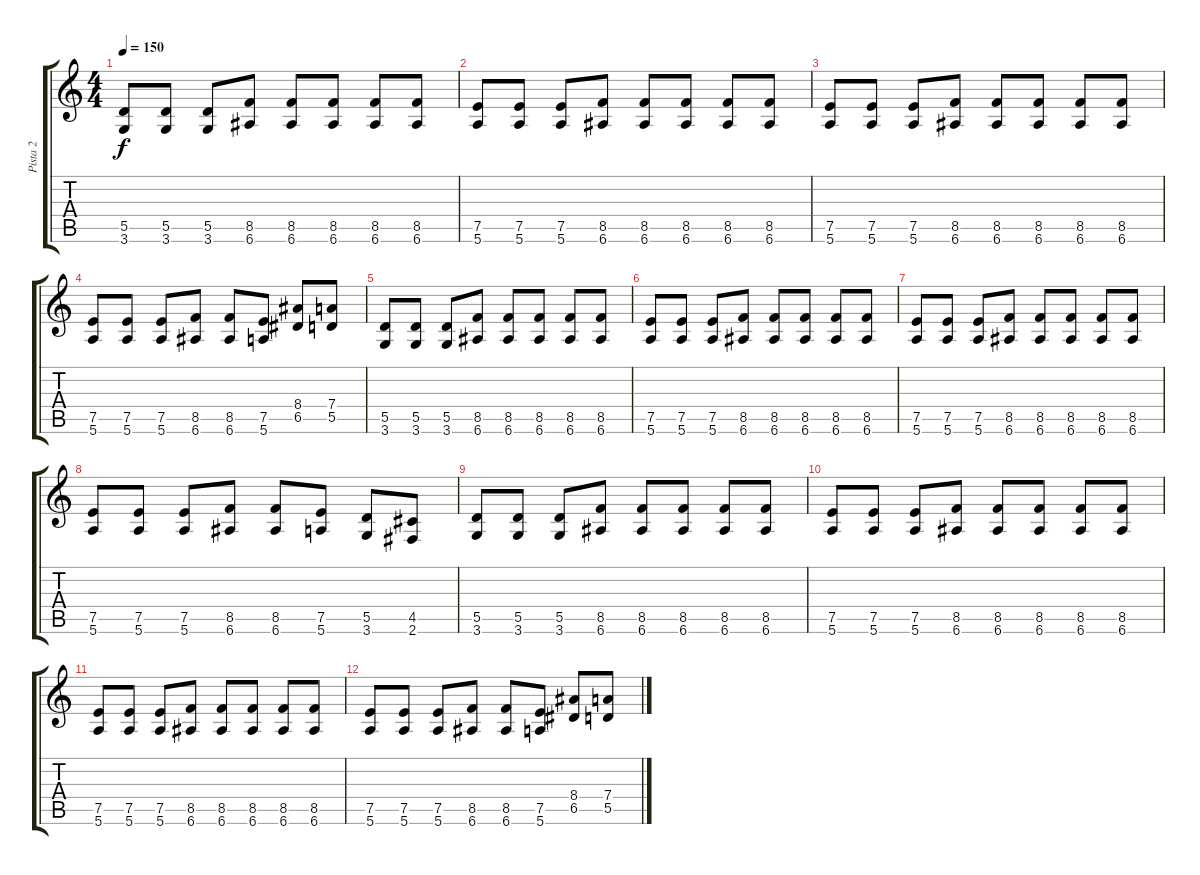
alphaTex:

\track ("Pista 2" "Pista 2") {instrument distortionguitar}
\staff {score tabs}
\tuning (E4 B3 G3 D3 A2 E2) {hide}
\ts (4 4)
\tempo 150
\clef g2
\ks c
(5.5 3.6).8{dy f} (5.5 3.6).8 (5.5 3.6).8 (8.5 6.6).8 (8.5 6.6).8 (8.5 6.6).8 (8.5 6.6).8 (8.5 6.6).8 |
(7.5 5.6).8 (7.5 5.6).8 (7.5 5.6).8 (8.5 6.6).8 (8.5 6.6).8 (8.5 6.6).8 (8.5 6.6).8 (8.5 6.6).8 |
(7.5 5.6).8 (7.5 5.6).8 (7.5 5.6).8 (8.5 6.6).8 (8.5 6.6).8 (8.5 6.6).8 (8.5 6.6).8 (8.5 6.6).8 |
(7.5 5.6).8 (7.5 5.6).8 (7.5 5.6).8 (8.5 6.6).8 (8.5 6.6).8 (7.5 5.6).8 (8.4 6.5).8 (7.4 5.5).8 |
(5.5 3.6).8 (5.5 3.6).8 (5.5 3.6).8 (8.5 6.6).8 (8.5 6.6).8 (8.5 6.6).8 (8.5 6.6).8 (8.5 6.6).8 |
(7.5 5.6).8 (7.5 5.6).8 (7.5 5.6).8 (8.5 6.6).8 (8.5 6.6).8 (8.5 6.6).8 (8.5 6.6).8 (8.5 6.6).8 |
(7.5 5.6).8 (7.5 5.6).8 (7.5 5.6).8 (8.5 6.6).8 (8.5 6.6).8 (8.5 6.6).8 (8.5 6.6).8 (8.5 6.6).8 |
(7.5 5.6).8 (7.5 5.6).8 (7.5 5.6).8 (8.5 6.6).8 (8.5 6.6).8 (7.5 5.6).8 (5.5 3.6).8 (4.5 2.6).8 |
(5.5 3.6).8 (5.5 3.6).8 (5.5 3.6).8 (8.5 6.6).8 (8.5 6.6).8 (8.5 6.6).8 (8.5 6.6).8 (8.5 6.6).8 |
(7.5 5.6).8 (7.5 5.6).8 (7.5 5.6).8 (8.5 6.6).8 (8.5 6.6).8 (8.5 6.6).8 (8.5 6.6).8 (8.5 6.6).8 |
(7.5 5.6).8 (7.5 5.6).8 (7.5 5.6).8 (8.5 6.6).8 (8.5 6.6).8 (8.5 6.6).8 (8.5 6.6).8 (8.5 6.6).8 |
(7.5 5.6).8 (7.5 5.6).8 (7.5 5.6).8 (8.5 6.6).8 (8.5 6.6).8 (7.5 5.6).8 (8.4 6.5).8 (7.4 5.5).8
